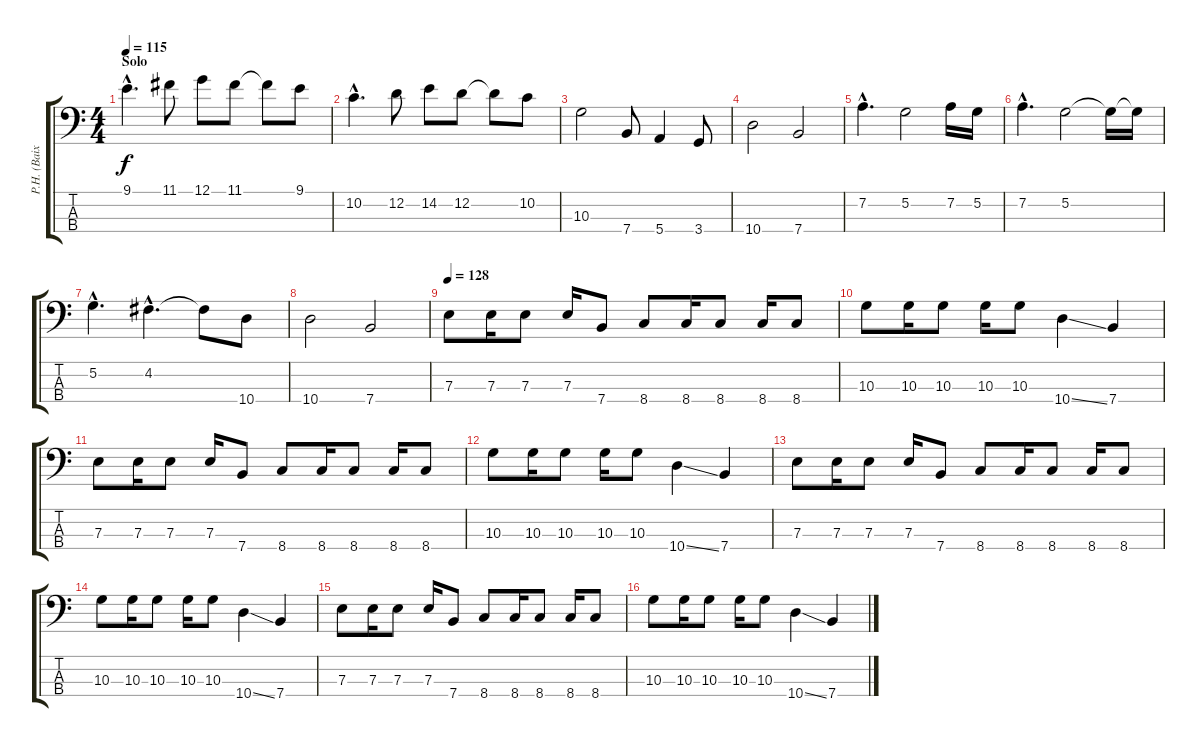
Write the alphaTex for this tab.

\track ("P.H. (Baixo)" "P.H. (Baix") {instrument electricbasspick}
\staff {score tabs}
\tuning (G2 D2 A1 E1) {hide}
\ts (4 4)
\section ("" "Solo")
\tempo 115
\clef f4
\ks c
9.1{hac}.4{d dy f} 11.1.8 12.1.8 11.1.8 11.1{t}.8 9.1.8 |
10.2{hac}.4{d} 12.2.8 14.2.8 12.2.8 12.2{t}.8 10.2.8 |
10.3.2 7.4.8 5.4.4 3.4.8 |
10.4.2 7.4.2 |
7.2{hac}.4{d} 5.2.2 7.2.16 5.2.16 |
7.2{hac}.4{d} 5.2.2 5.2{t}.16 5.2{t}.16 |
5.2{hac}.4{d} 4.2{hac}.4{d} 4.2{t}.8 10.4.8 |
10.4.2 7.4.2 |
\tempo 128
7.3.8 7.3.16 7.3.8 7.3.16 7.4.8 8.4.8 8.4.16 8.4.8 8.4.16 8.4.8 |
10.3.8 10.3.16 10.3.8 10.3.16 10.3.8 10.4{ss}.4 7.4.4 |
7.3.8 7.3.16 7.3.8 7.3.16 7.4.8 8.4.8 8.4.16 8.4.8 8.4.16 8.4.8 |
10.3.8 10.3.16 10.3.8 10.3.16 10.3.8 10.4{ss}.4 7.4.4 |
7.3.8 7.3.16 7.3.8 7.3.16 7.4.8 8.4.8 8.4.16 8.4.8 8.4.16 8.4.8 |
10.3.8 10.3.16 10.3.8 10.3.16 10.3.8 10.4{ss}.4 7.4.4 |
7.3.8 7.3.16 7.3.8 7.3.16 7.4.8 8.4.8 8.4.16 8.4.8 8.4.16 8.4.8 |
10.3.8 10.3.16 10.3.8 10.3.16 10.3.8 10.4{ss}.4 7.4.4
